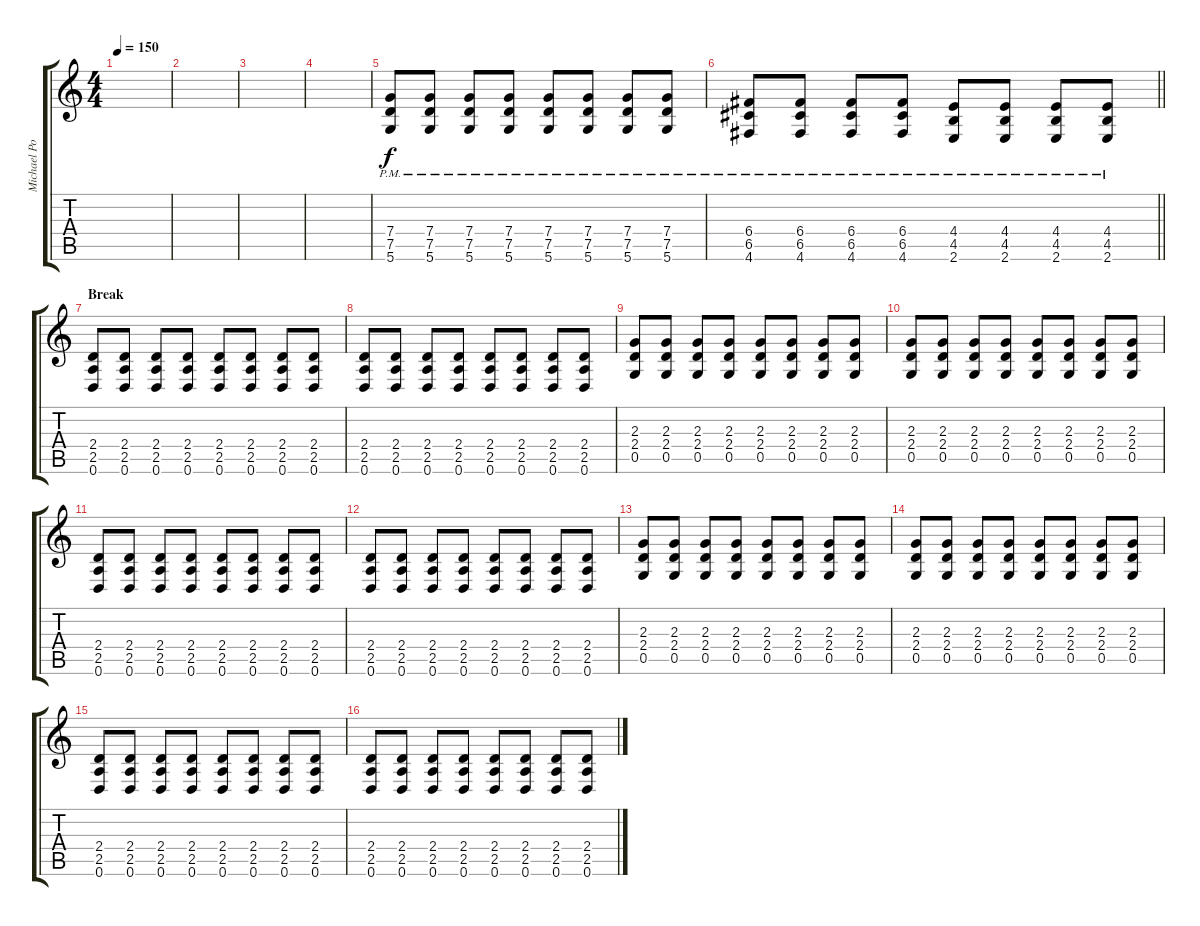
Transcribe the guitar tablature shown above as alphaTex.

\track ("Michael Poulsen Rythm " "Michael Po") {instrument distortionguitar}
\staff {score tabs}
\tuning (D4 A3 F3 C3 G2 D2) {hide}
\ts (4 4)
\tempo 150
\clef g2
\ks c
|
|
|
|
(7.4{pm} 7.5{pm} 5.6{pm}).8 (7.4{pm} 7.5{pm} 5.6{pm}).8 (7.4{pm} 7.5{pm} 5.6{pm}).8 (7.4{pm} 7.5{pm} 5.6{pm}).8 (7.4{pm} 7.5{pm} 5.6{pm}).8 (7.4{pm} 7.5{pm} 5.6{pm}).8 (7.4{pm} 7.5{pm} 5.6{pm}).8 (7.4{pm} 7.5{pm} 5.6{pm}).8 |
\barLineRight lightlight
(6.4{pm} 6.5{pm} 4.6{pm}).8 (6.4{pm} 6.5{pm} 4.6{pm}).8 (6.4{pm} 6.5{pm} 4.6{pm}).8 (6.4{pm} 6.5{pm} 4.6{pm}).8 (4.4{pm} 4.5{pm} 2.6{pm}).8 (4.4{pm} 4.5{pm} 2.6{pm}).8 (4.4{pm} 4.5{pm} 2.6{pm}).8 (4.4{pm} 4.5{pm} 2.6{pm}).8 |
\section ("" "Break")
(2.4 2.5 0.6).8 (2.4 2.5 0.6).8 (2.4 2.5 0.6).8 (2.4 2.5 0.6).8 (2.4 2.5 0.6).8 (2.4 2.5 0.6).8 (2.4 2.5 0.6).8 (2.4 2.5 0.6).8 |
(2.4 2.5 0.6).8 (2.4 2.5 0.6).8 (2.4 2.5 0.6).8 (2.4 2.5 0.6).8 (2.4 2.5 0.6).8 (2.4 2.5 0.6).8 (2.4 2.5 0.6).8 (2.4 2.5 0.6).8 |
(2.3 2.4 0.5).8 (2.3 2.4 0.5).8 (2.3 2.4 0.5).8 (2.3 2.4 0.5).8 (2.3 2.4 0.5).8 (2.3 2.4 0.5).8 (2.3 2.4 0.5).8 (2.3 2.4 0.5).8 |
(2.3 2.4 0.5).8 (2.3 2.4 0.5).8 (2.3 2.4 0.5).8 (2.3 2.4 0.5).8 (2.3 2.4 0.5).8 (2.3 2.4 0.5).8 (2.3 2.4 0.5).8 (2.3 2.4 0.5).8 |
(2.4 2.5 0.6).8 (2.4 2.5 0.6).8 (2.4 2.5 0.6).8 (2.4 2.5 0.6).8 (2.4 2.5 0.6).8 (2.4 2.5 0.6).8 (2.4 2.5 0.6).8 (2.4 2.5 0.6).8 |
(2.4 2.5 0.6).8 (2.4 2.5 0.6).8 (2.4 2.5 0.6).8 (2.4 2.5 0.6).8 (2.4 2.5 0.6).8 (2.4 2.5 0.6).8 (2.4 2.5 0.6).8 (2.4 2.5 0.6).8 |
(2.3 2.4 0.5).8 (2.3 2.4 0.5).8 (2.3 2.4 0.5).8 (2.3 2.4 0.5).8 (2.3 2.4 0.5).8 (2.3 2.4 0.5).8 (2.3 2.4 0.5).8 (2.3 2.4 0.5).8 |
(2.3 2.4 0.5).8 (2.3 2.4 0.5).8 (2.3 2.4 0.5).8 (2.3 2.4 0.5).8 (2.3 2.4 0.5).8 (2.3 2.4 0.5).8 (2.3 2.4 0.5).8 (2.3 2.4 0.5).8 |
(2.4 2.5 0.6).8 (2.4 2.5 0.6).8 (2.4 2.5 0.6).8 (2.4 2.5 0.6).8 (2.4 2.5 0.6).8 (2.4 2.5 0.6).8 (2.4 2.5 0.6).8 (2.4 2.5 0.6).8 |
(2.4 2.5 0.6).8 (2.4 2.5 0.6).8 (2.4 2.5 0.6).8 (2.4 2.5 0.6).8 (2.4 2.5 0.6).8 (2.4 2.5 0.6).8 (2.4 2.5 0.6).8 (2.4 2.5 0.6).8
